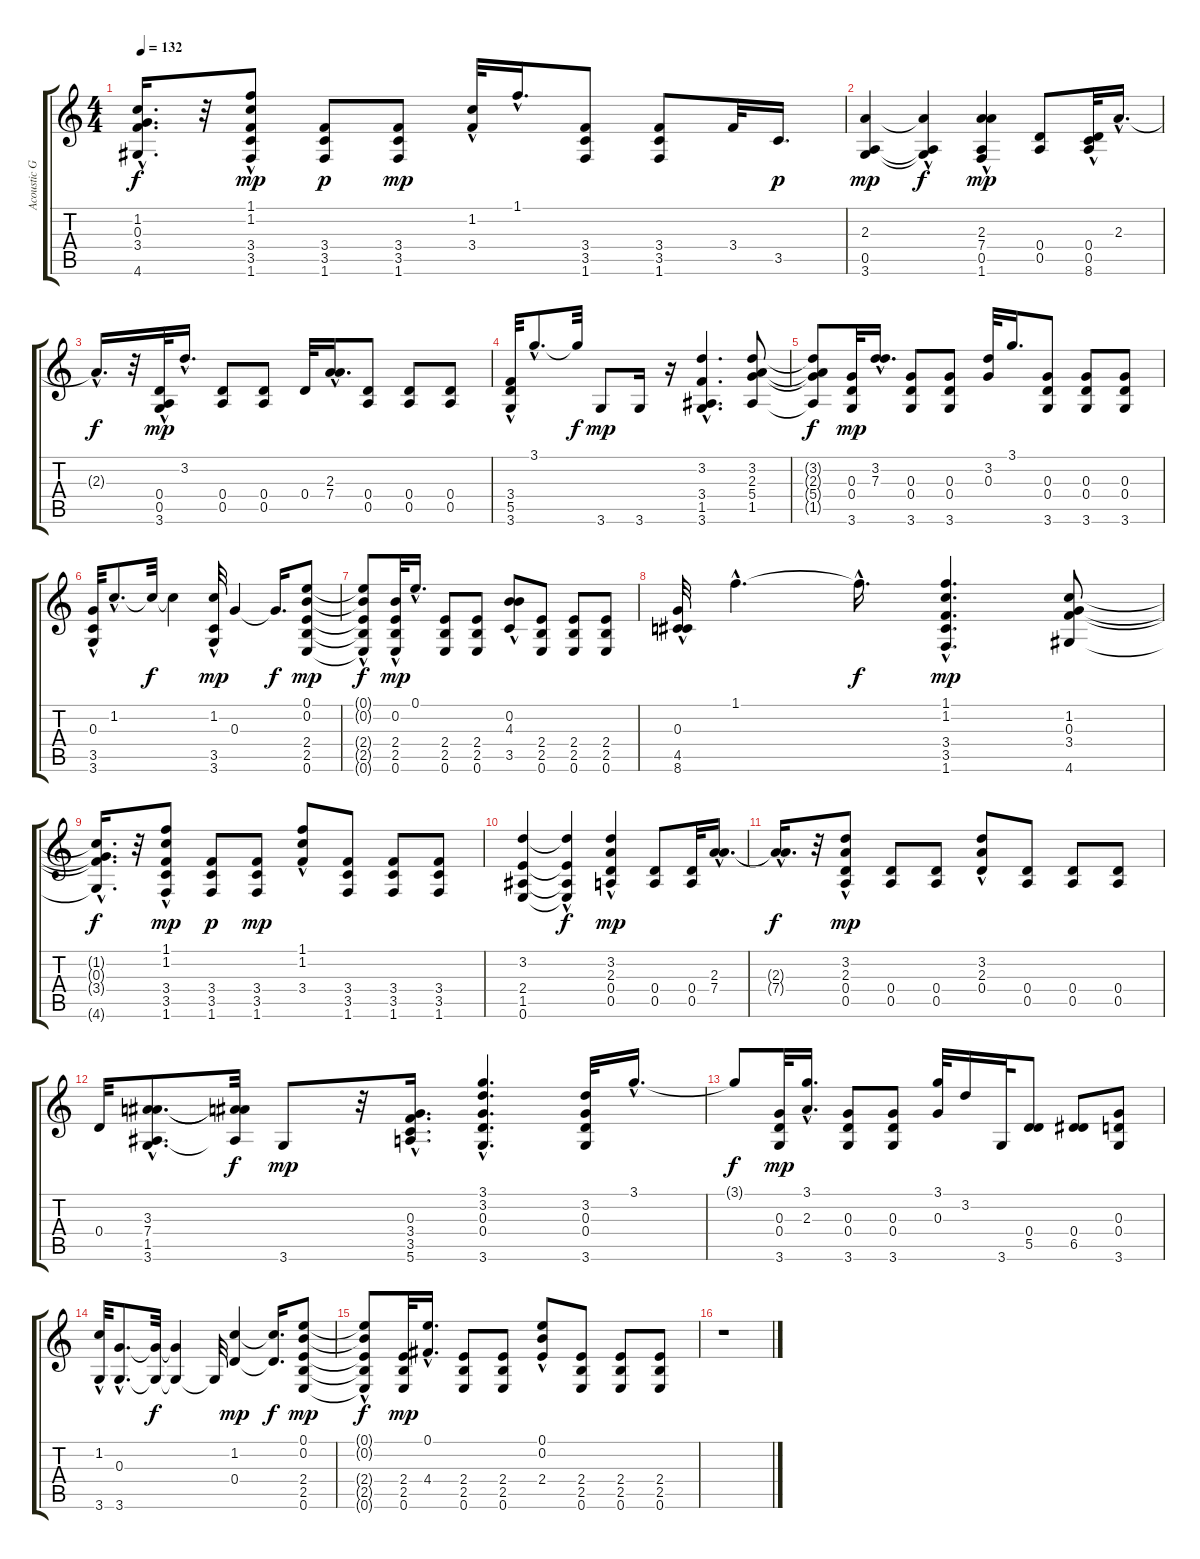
\track ("Acoustic Guitar" "Acoustic G") {instrument acousticguitarsteel}
\staff {score tabs}
\tuning (E4 B3 G3 D3 A2 E2) {hide}
\ts (4 4)
\tempo 132
\clef g2
\ks c
(1.2{hac t} 0.3{hac t} 3.4{hac t} 4.6{t}).16{d dy f} r.32 (1.1{hac} 1.2 3.4 3.5 1.6).8{dy mp} (3.4 3.5 1.6).8{dy p} (3.4 3.5 1.6).8{dy mp} (1.2{hac} 3.4).32 1.1{hac}.16{d} (3.4 3.5 1.6).8 (3.4 3.5 1.6).8 3.4.32 3.5.16{d dy p} |
(2.3 0.5 3.6).4{dy mp} (2.3{hac t} 0.5{t} 3.6{hac t}).4{dy f} (2.3{hac} 7.4{hac} 0.5 1.6).4{dy mp} (0.4 0.5).8 (0.4 0.5 8.6{hac}).32 2.3{hac}.16{d} |
2.3{hac t}.16{d dy f} r.32 (0.4 0.5 3.6{hac}).32{dy mp} 3.2{hac}.16{d} (0.4 0.5).8 (0.4 0.5).8 0.4.32 (2.3{hac} 7.4{hac}).16{d} (0.4 0.5).8 (0.4 0.5).8 (0.4 0.5).8 |
(3.4{hac} 5.5{hac} 3.6).32 3.1{hac}.8{d} 3.1{t}.32{dy f} 3.6.8{dy mp} 3.6.16 r.16 (3.2{hac} 3.4{hac} 1.5{hac} 3.6{hac}).4{d} (3.2 2.3 5.4 1.5).8 |
(3.2{t} 2.3{t} 5.4{t} 1.5{t}).8{dy f} (0.3 0.4 3.6).32{dy mp} (3.2{hac} 7.3{hac}).16{d} (0.3 0.4 3.6).8 (0.3 0.4 3.6).8 (3.2 0.3).32 3.1.16{d} (0.3 0.4 3.6).8 (0.3 0.4 3.6).8 (0.3 0.4 3.6).8 |
(0.3{hac} 3.5 3.6{hac}).32 1.2{hac}.8{d} 1.2{t}.32{dy f} 1.2{t}.4 (1.2{hac} 3.5{hac} 3.6{hac}).32{dy mp} 0.3.4 0.3{t}.16{d dy f} (0.1 0.2 2.4 2.5 0.6).8{dy mp} |
(0.1{t} 0.2{t} 2.4{hac t} 2.5{t} 0.6{t}).8{dy f} (0.2{hac} 2.4 2.5 0.6).32{dy mp} 0.1{hac}.16{d} (2.4 2.5 0.6).8 (2.4 2.5 0.6).8 (0.2{hac} 4.3{hac} 3.5).8 (2.4 2.5 0.6).8 (2.4 2.5 0.6).8 (2.4 2.5 0.6).8 |
(0.3{hac} 4.5{hac} 8.6).32 1.1{hac}.4{d} 1.1{hac t}.16{d dy f} (1.1 1.2 3.4{hac} 3.5{hac} 1.6).4{d dy mp} (1.2 0.3 3.4 4.6).8 |
(1.2{hac t} 0.3{hac t} 3.4{hac t} 4.6{t}).16{d dy f} r.32 (1.1{hac} 1.2 3.4 3.5 1.6).8{dy mp} (3.4 3.5 1.6).8{dy p} (3.4 3.5 1.6).8{dy mp} (1.1{hac} 1.2{hac} 3.4).8 (3.4 3.5 1.6).8 (3.4 3.5 1.6).8 (3.4 3.5 1.6).8 |
(3.2 2.4 1.5 0.6).4 (3.2{hac t} 2.4{hac t} 1.5{t} 0.6{hac t}).4{dy f} (3.2{hac} 2.3{hac} 0.4 0.5).4{dy mp} (0.4 0.5).8 (0.4 0.5).32 (2.3{hac} 7.4{hac}).16{d} |
(2.3{hac t} 7.4{hac t}).16{d dy f} r.32 (3.2{hac} 2.3{hac} 0.4 0.5).8{dy mp} (0.4 0.5).8 (0.4 0.5).8 (3.2{hac} 2.3{hac} 0.4).8 (0.4 0.5).8 (0.4 0.5).8 (0.4 0.5).8 |
0.4.32 (3.3{hac} 7.4{hac} 1.5{hac} 3.6).8{d} (3.3{t} 7.4{t} 1.5{t}).32{dy f} 3.6.8{dy mp} r.32 (0.3{hac} 3.4{hac} 3.5 5.6{hac}).16{d} (3.1{hac} 3.2{hac} 0.3{hac} 0.4{hac} 3.6{hac}).4{d} (3.2 0.3 0.4 3.6).32 3.1{hac}.16{d} |
3.1{t}.8{dy f} (0.3 0.4 3.6).32{dy mp} (3.1{hac} 2.3{hac}).16{d} (0.3 0.4 3.6).8 (0.3 0.4 3.6).8 (3.1 0.3).32 3.2.16 3.6.32 (0.4 5.5).8 (0.4 6.5).8 (0.3 0.4 3.6).8 |
(1.2{hac} 3.6{hac}).32 (0.3{hac} 3.6{hac}).8{d} (0.3{t} 3.6{t}).32{dy f} (0.3{t} 3.6{t}).4 3.6{t}.32 (1.2 0.4).4{dy mp} (1.2{t} 0.4{t}).16{d dy f} (0.1 0.2 2.4 2.5 0.6).8{dy mp} |
(0.1{t} 0.2{t} 2.4{hac t} 2.5{t} 0.6{t}).8{dy f} (2.4 2.5 0.6).32{dy mp} (0.1{hac} 4.4{hac}).16{d} (2.4 2.5 0.6).8 (2.4 2.5 0.6).8 (0.1{hac} 0.2{hac} 2.4).8 (2.4 2.5 0.6).8 (2.4 2.5 0.6).8 (2.4 2.5 0.6).8 |
r.1
